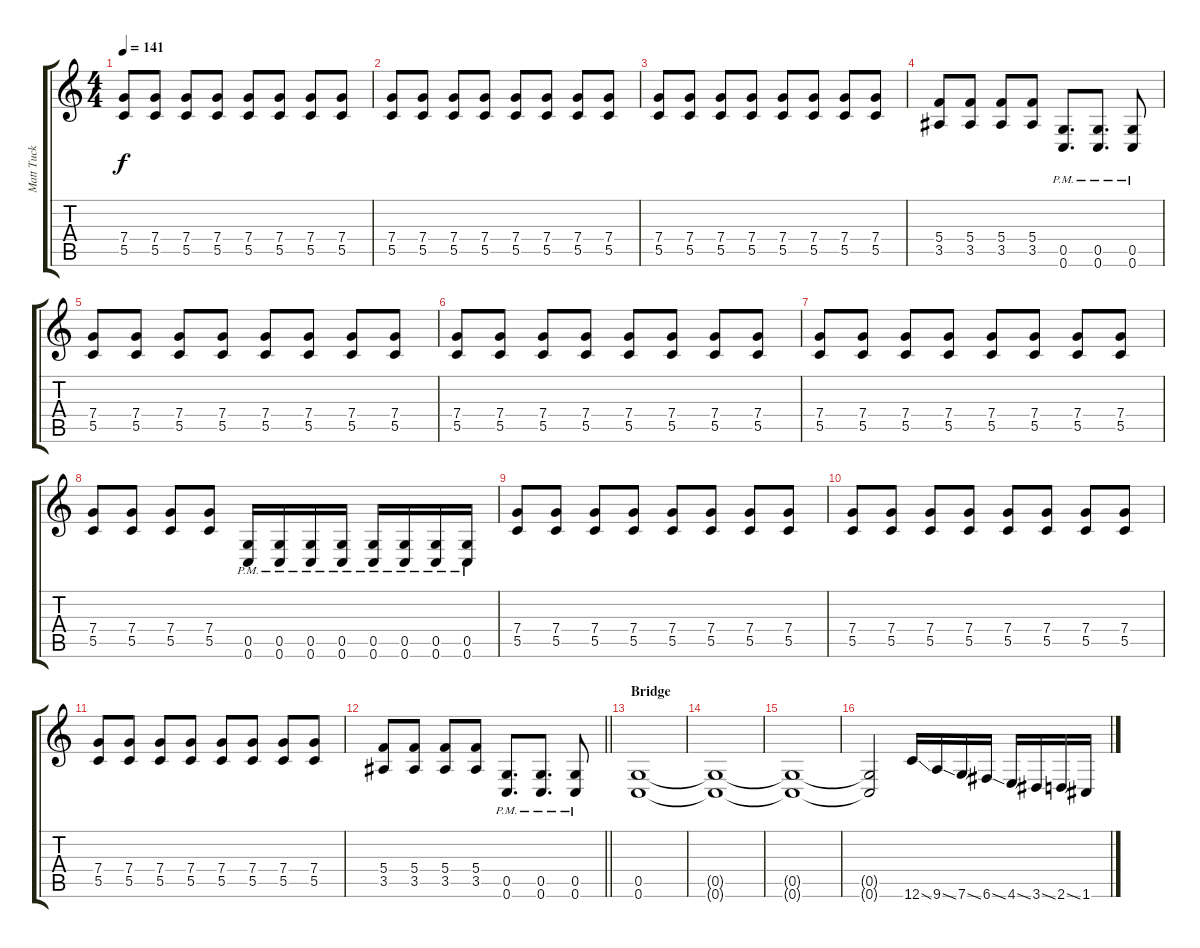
\track ("Matt Tuck" "Matt Tuck") {instrument distortionguitar}
\staff {score tabs}
\tuning (D4 A3 F3 C3 G2 C2) {hide}
\ts (4 4)
\tempo 141
\clef g2
\ks c
(7.4 5.5).8{dy f} (7.4 5.5).8 (7.4 5.5).8 (7.4 5.5).8 (7.4 5.5).8 (7.4 5.5).8 (7.4 5.5).8 (7.4 5.5).8 |
(7.4 5.5).8 (7.4 5.5).8 (7.4 5.5).8 (7.4 5.5).8 (7.4 5.5).8 (7.4 5.5).8 (7.4 5.5).8 (7.4 5.5).8 |
(7.4 5.5).8 (7.4 5.5).8 (7.4 5.5).8 (7.4 5.5).8 (7.4 5.5).8 (7.4 5.5).8 (7.4 5.5).8 (7.4 5.5).8 |
(5.4 3.5).8 (5.4 3.5).8 (5.4 3.5).8 (5.4 3.5).8 (0.5{pm} 0.6{pm}).8{d} (0.5{pm} 0.6{pm}).8{d} (0.5{pm} 0.6{pm}).8 |
(7.4 5.5).8 (7.4 5.5).8 (7.4 5.5).8 (7.4 5.5).8 (7.4 5.5).8 (7.4 5.5).8 (7.4 5.5).8 (7.4 5.5).8 |
(7.4 5.5).8 (7.4 5.5).8 (7.4 5.5).8 (7.4 5.5).8 (7.4 5.5).8 (7.4 5.5).8 (7.4 5.5).8 (7.4 5.5).8 |
(7.4 5.5).8 (7.4 5.5).8 (7.4 5.5).8 (7.4 5.5).8 (7.4 5.5).8 (7.4 5.5).8 (7.4 5.5).8 (7.4 5.5).8 |
(7.4 5.5).8 (7.4 5.5).8 (7.4 5.5).8 (7.4 5.5).8 (0.5{pm} 0.6{pm}).16 (0.5{pm} 0.6{pm}).16 (0.5{pm} 0.6{pm}).16 (0.5{pm} 0.6{pm}).16 (0.5{pm} 0.6{pm}).16 (0.5{pm} 0.6{pm}).16 (0.5{pm} 0.6{pm}).16 (0.5{pm} 0.6{pm}).16 |
(7.4 5.5).8 (7.4 5.5).8 (7.4 5.5).8 (7.4 5.5).8 (7.4 5.5).8 (7.4 5.5).8 (7.4 5.5).8 (7.4 5.5).8 |
(7.4 5.5).8 (7.4 5.5).8 (7.4 5.5).8 (7.4 5.5).8 (7.4 5.5).8 (7.4 5.5).8 (7.4 5.5).8 (7.4 5.5).8 |
(7.4 5.5).8 (7.4 5.5).8 (7.4 5.5).8 (7.4 5.5).8 (7.4 5.5).8 (7.4 5.5).8 (7.4 5.5).8 (7.4 5.5).8 |
\barLineRight lightlight
(5.4 3.5).8 (5.4 3.5).8 (5.4 3.5).8 (5.4 3.5).8 (0.5{pm} 0.6{pm}).8{d} (0.5{pm} 0.6{pm}).8{d} (0.5{pm} 0.6{pm}).8 |
\section ("" "Bridge")
(0.5 0.6).1 |
(0.5{t} 0.6{t}).1 |
(0.5{t} 0.6{t}).1 |
(0.5{t} 0.6{t}).2 12.6{ss}.16{instrument guitarfretnoise} 9.6{ss}.16 7.6{ss}.16 6.6{ss}.16 4.6{ss}.16 3.6{ss}.16 2.6{ss}.16 1.6.16
